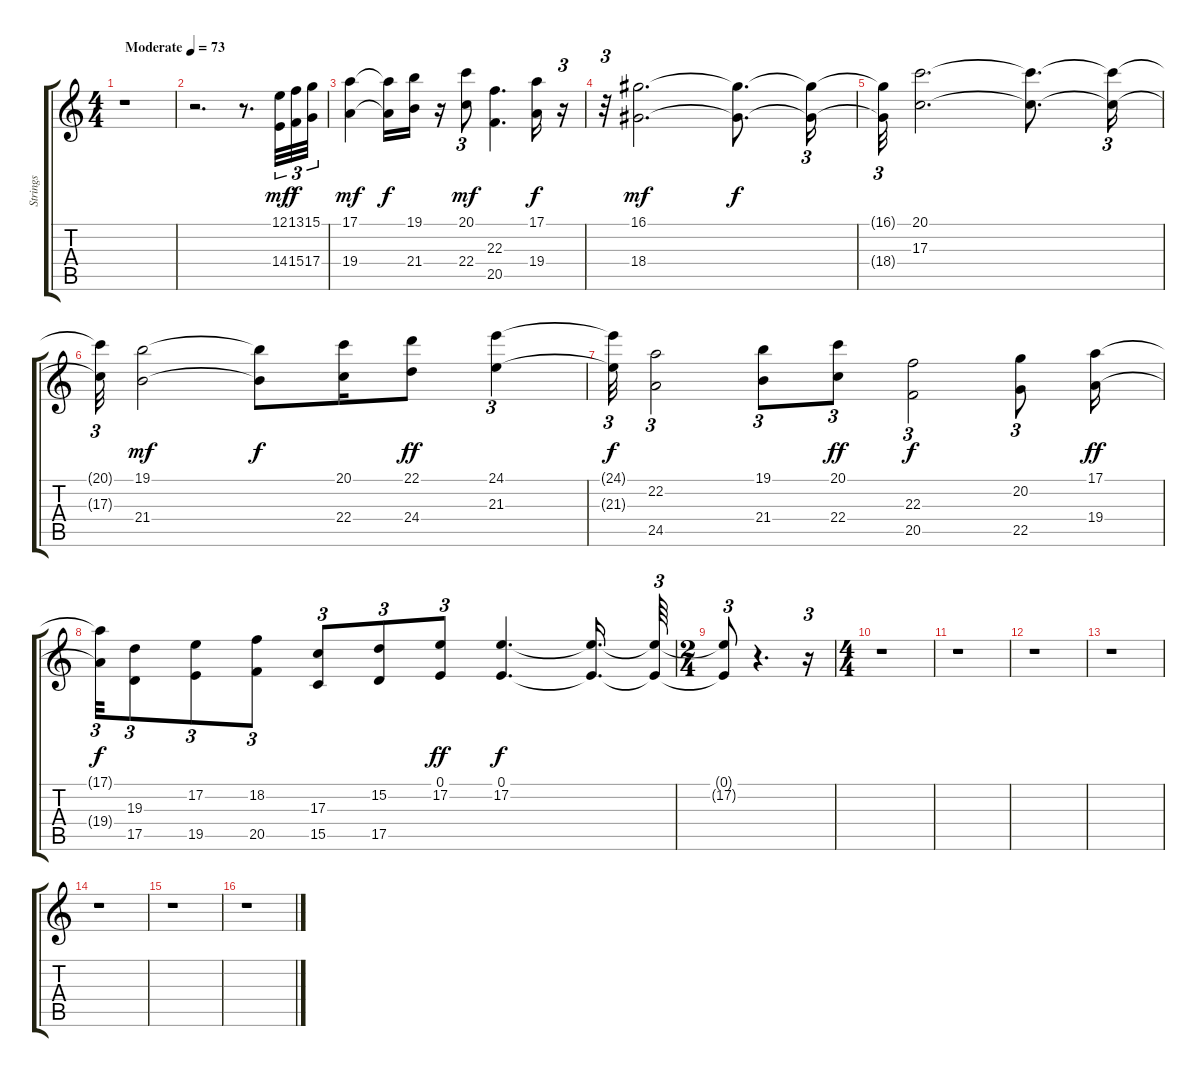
\track ("Strings" "Strings") {instrument stringensemble2}
\staff {score tabs}
\tuning (E4 B3 G3 D3 A2 E2) {hide}
\ts (4 4)
\tempo (73 "Moderate")
\clef g2
\ks c
r.1{dy mf instrument stringensemble2} |
r.2{d} r.8{d} (12.1 14.4).32{tu (3 2)} (13.1 15.4).32{tu (3 2) dy f} (15.1 17.4).32{tu (3 2)} |
(17.1 19.4).4{dy mf} (17.1{t} 19.4{t}).16{dy f} (19.1 21.4).16 r.16 (20.1 22.4).8{tu (3 2) dy mf} (22.3 20.5).4{d} (17.1 19.4).16{dy f} r.16{tu (3 2)} |
r.32{tu (3 2)} (16.1 18.4).2{d dy mf} (16.1{t} 18.4{t}).8{d dy f} (16.1{t} 18.4{t}).16{tu (3 2)} |
(16.1{t} 18.4{t}).32{tu (3 2)} (20.1 17.3).2{d} (20.1{t} 17.3{t}).8{d} (20.1{t} 17.3{t}).16{tu (3 2)} |
(20.1{t} 17.3{t}).32{tu (3 2)} (19.1 21.4).2{dy mf} (19.1{t} 21.4{t}).8{dy f} (20.1 22.4).16 (22.1 24.4).8{dy ff} (24.1 21.3).4{tu (3 2)} |
(24.1{t} 21.3{t}).32{tu (3 2) dy f} (22.2 24.5).2{tu (3 2)} (19.1 21.4).8{tu (3 2)} (20.1 22.4).8{tu (3 2) dy ff} (22.3 20.5).2{tu (3 2) dy f} (20.2 22.5).8{tu (3 2)} (17.1 19.4).16{dy ff} |
(17.1{t} 19.4{t}).32{tu (3 2) dy f} (19.3 17.5).8{tu (3 2)} (17.2 19.5).8{tu (3 2)} (18.2 20.5).8{tu (3 2)} (17.3 15.5).8{tu (3 2)} (15.2 17.5).8{tu (3 2)} (0.1 17.2).8{tu (3 2) dy ff} (0.1 17.2).4{d dy f} (0.1{t} 17.2{t}).16{d} (0.1{t} 17.2{t}).64{tu (3 2)} |
\ts (2 4)
(0.1{t} 17.2{t}).8{tu (3 2)} r.4{d} r.16{tu (3 2)} |
\ts (4 4)
r.1 |
r.1 |
r.1 |
r.1 |
r.1 |
r.1 |
r.1
